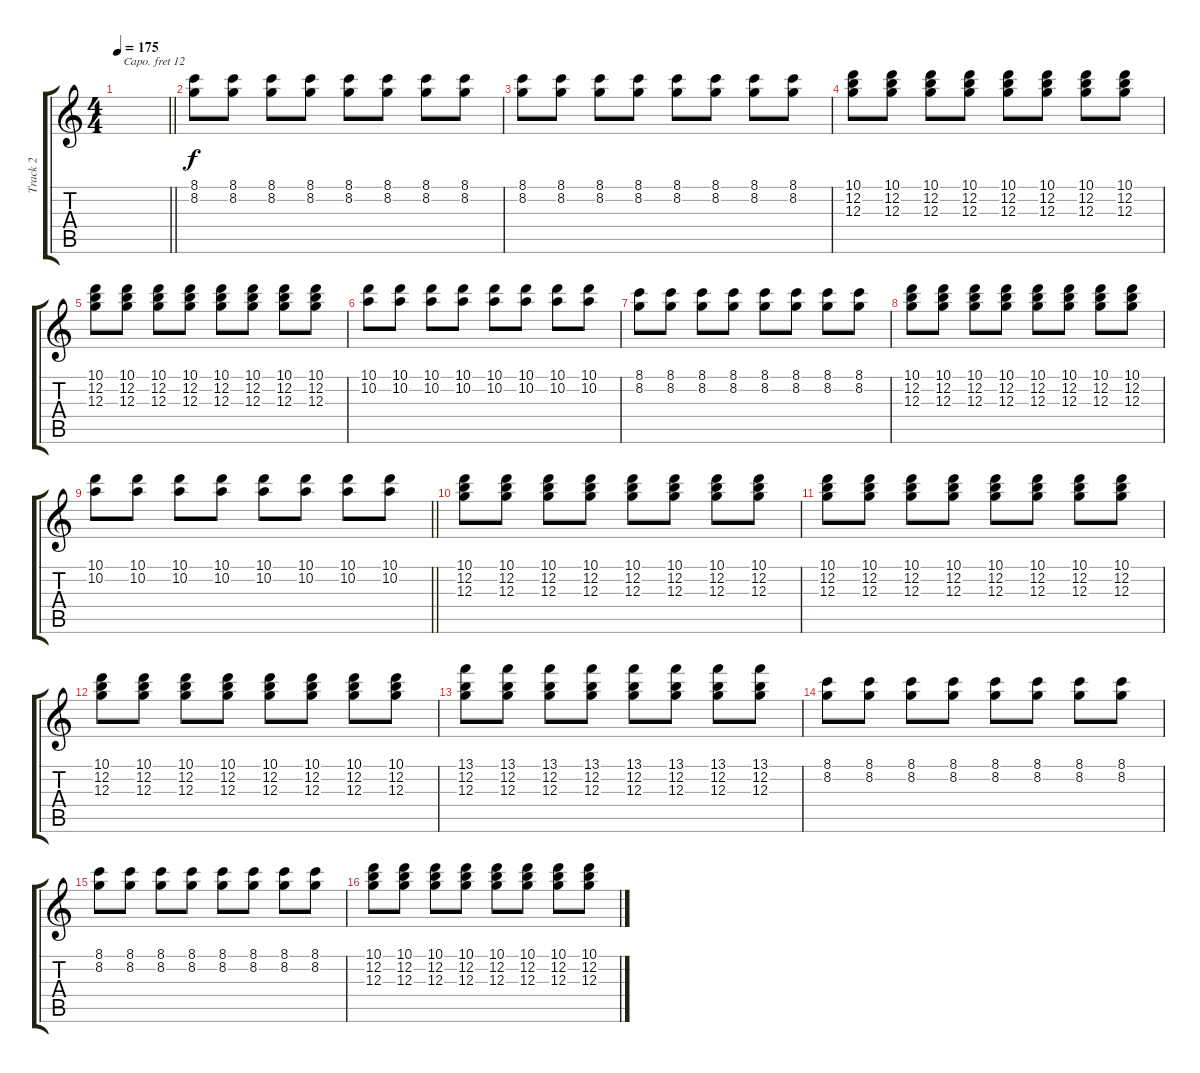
\track ("Track 2" "Track 2") {instrument acousticgrandpiano}
\staff {score tabs}
\capo 12
\tuning (E4 B3 G3 D3 A2 E2) {hide}
\ts (4 4)
\tempo 175
\clef g2
\barLineRight lightlight
\ks c
|
(8.1 8.2).8 (8.1 8.2).8 (8.1 8.2).8 (8.1 8.2).8 (8.1 8.2).8 (8.1 8.2).8 (8.1 8.2).8 (8.1 8.2).8 |
(8.1 8.2).8 (8.1 8.2).8 (8.1 8.2).8 (8.1 8.2).8 (8.1 8.2).8 (8.1 8.2).8 (8.1 8.2).8 (8.1 8.2).8 |
(10.1 12.2 12.3).8 (10.1 12.2 12.3).8 (10.1 12.2 12.3).8 (10.1 12.2 12.3).8 (10.1 12.2 12.3).8 (10.1 12.2 12.3).8 (10.1 12.2 12.3).8 (10.1 12.2 12.3).8 |
(10.1 12.2 12.3).8 (10.1 12.2 12.3).8 (10.1 12.2 12.3).8 (10.1 12.2 12.3).8 (10.1 12.2 12.3).8 (10.1 12.2 12.3).8 (10.1 12.2 12.3).8 (10.1 12.2 12.3).8 |
(10.1 10.2).8 (10.1 10.2).8 (10.1 10.2).8 (10.1 10.2).8 (10.1 10.2).8 (10.1 10.2).8 (10.1 10.2).8 (10.1 10.2).8 |
(8.1 8.2).8 (8.1 8.2).8 (8.1 8.2).8 (8.1 8.2).8 (8.1 8.2).8 (8.1 8.2).8 (8.1 8.2).8 (8.1 8.2).8 |
(10.1 12.2 12.3).8 (10.1 12.2 12.3).8 (10.1 12.2 12.3).8 (10.1 12.2 12.3).8 (10.1 12.2 12.3).8 (10.1 12.2 12.3).8 (10.1 12.2 12.3).8 (10.1 12.2 12.3).8 |
\barLineRight lightlight
(10.1 10.2).8 (10.1 10.2).8 (10.1 10.2).8 (10.1 10.2).8 (10.1 10.2).8 (10.1 10.2).8 (10.1 10.2).8 (10.1 10.2).8 |
(10.1 12.2 12.3).8 (10.1 12.2 12.3).8 (10.1 12.2 12.3).8 (10.1 12.2 12.3).8 (10.1 12.2 12.3).8 (10.1 12.2 12.3).8 (10.1 12.2 12.3).8 (10.1 12.2 12.3).8 |
(10.1 12.2 12.3).8 (10.1 12.2 12.3).8 (10.1 12.2 12.3).8 (10.1 12.2 12.3).8 (10.1 12.2 12.3).8 (10.1 12.2 12.3).8 (10.1 12.2 12.3).8 (10.1 12.2 12.3).8 |
(10.1 12.2 12.3).8 (10.1 12.2 12.3).8 (10.1 12.2 12.3).8 (10.1 12.2 12.3).8 (10.1 12.2 12.3).8 (10.1 12.2 12.3).8 (10.1 12.2 12.3).8 (10.1 12.2 12.3).8 |
(13.1 12.2 12.3).8 (13.1 12.2 12.3).8 (13.1 12.2 12.3).8 (13.1 12.2 12.3).8 (13.1 12.2 12.3).8 (13.1 12.2 12.3).8 (13.1 12.2 12.3).8 (13.1 12.2 12.3).8 |
(8.1 8.2).8 (8.1 8.2).8 (8.1 8.2).8 (8.1 8.2).8 (8.1 8.2).8 (8.1 8.2).8 (8.1 8.2).8 (8.1 8.2).8 |
(8.1 8.2).8 (8.1 8.2).8 (8.1 8.2).8 (8.1 8.2).8 (8.1 8.2).8 (8.1 8.2).8 (8.1 8.2).8 (8.1 8.2).8 |
(10.1 12.2 12.3).8 (10.1 12.2 12.3).8 (10.1 12.2 12.3).8 (10.1 12.2 12.3).8 (10.1 12.2 12.3).8 (10.1 12.2 12.3).8 (10.1 12.2 12.3).8 (10.1 12.2 12.3).8
